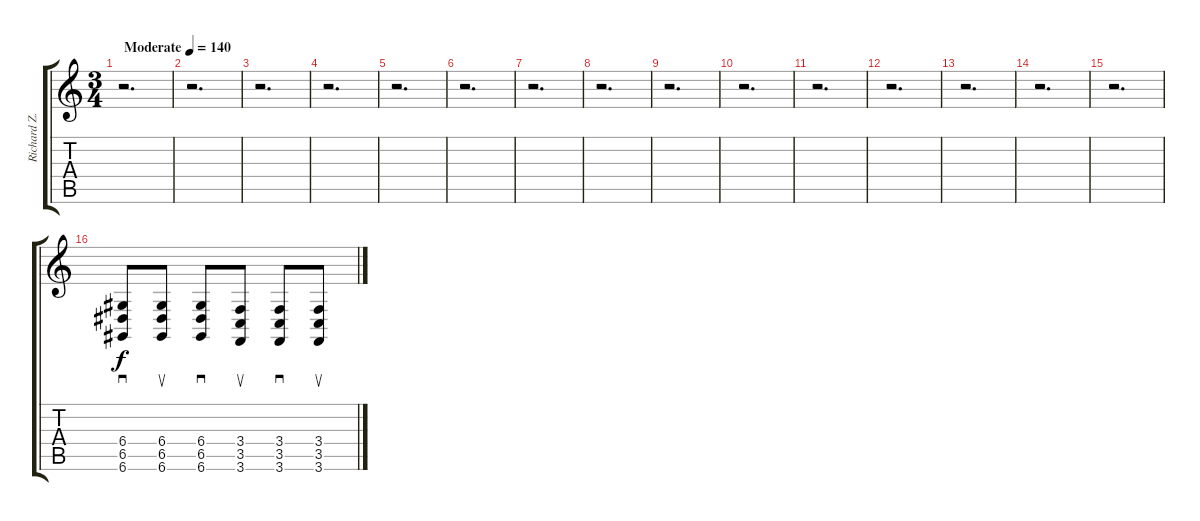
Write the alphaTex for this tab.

\track ("Richard Z. Kruspe" "Richard Z.") {instrument electricgrandpiano}
\staff {score tabs}
\tuning (E4 B3 G3 D3 A2 D2) {hide}
\ts (3 4)
\tempo (140 "Moderate")
\clef g2
\ks c
r.2{d dy f instrument electricgrandpiano} |
r.2{d} |
r.2{d} |
r.2{d} |
r.2{d} |
r.2{d} |
r.2{d} |
r.2{d} |
r.2{d} |
r.2{d} |
r.2{d} |
r.2{d} |
r.2{d} |
r.2{d} |
r.2{d} |
(6.4 6.5 6.6).8{sd} (6.4 6.5 6.6).8{su} (6.4 6.5 6.6).8{sd} (3.4 3.5 3.6).8{su} (3.4 3.5 3.6).8{sd} (3.4 3.5 3.6).8{su}
